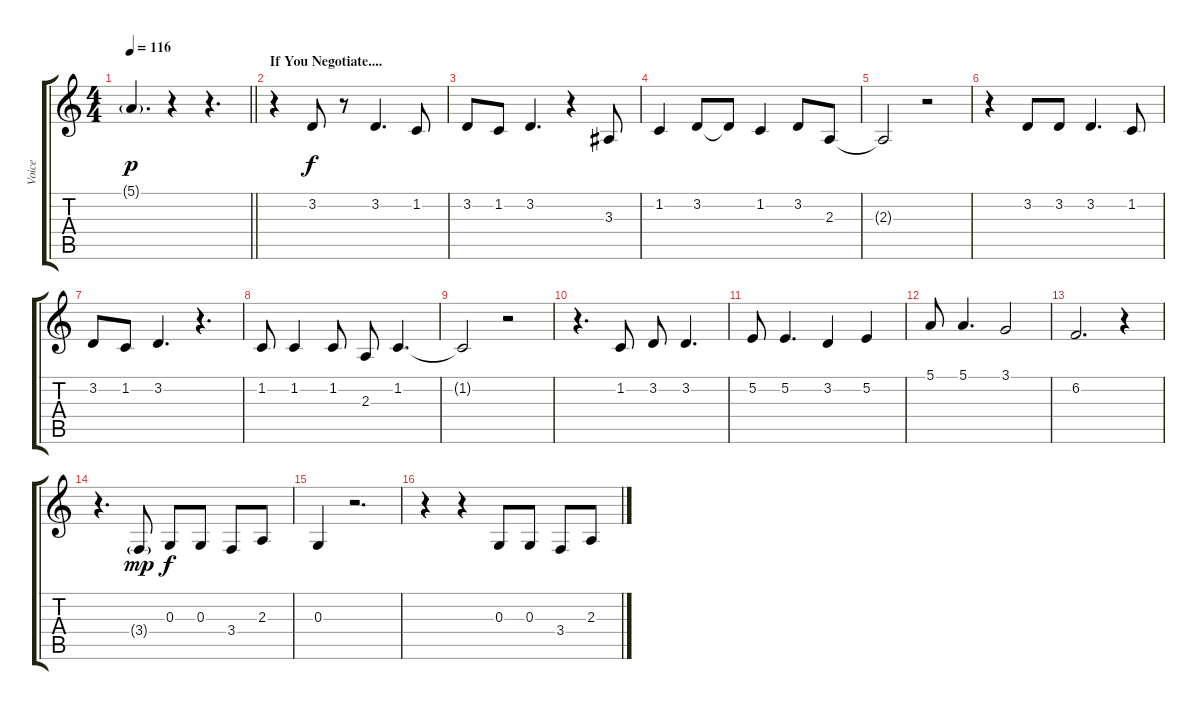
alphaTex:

\track ("Voice" "Voice") {instrument clarinet}
\staff {score tabs}
\tuning (E4 B3 G3 D3 A2 E2) {hide}
\ts (4 4)
\tempo 116
\clef g2
\barLineRight lightlight
\ks c
5.1{g}.4{d dy p} r.4 r.4{d} |
\section ("" "If You Negotiate....")
r.4 3.2.8{dy f} r.8 3.2.4{d} 1.2.8 |
3.2.8 1.2.8 3.2.4{d} r.4 3.3.8 |
1.2.4 3.2.8 3.2{t}.8 1.2.4 3.2.8 2.3.8 |
2.3{t}.2 r.2 |
r.4 3.2.8 3.2.8 3.2.4{d} 1.2.8 |
3.2.8 1.2.8 3.2.4{d} r.4{d} |
1.2.8 1.2.4 1.2.8 2.3.8 1.2.4{d} |
1.2{t}.2 r.2 |
r.4{d} 1.2.8 3.2.8 3.2.4{d} |
5.2.8 5.2.4{d} 3.2.4 5.2.4 |
5.1.8 5.1.4{d} 3.1.2 |
6.2.2{d} r.4 |
r.4{d} 3.4{g}.8{dy mp} 0.3.8{dy f} 0.3.8 3.4.8 2.3.8 |
0.3.4 r.2{d} |
r.4 r.4 0.3.8 0.3.8 3.4.8 2.3.8
